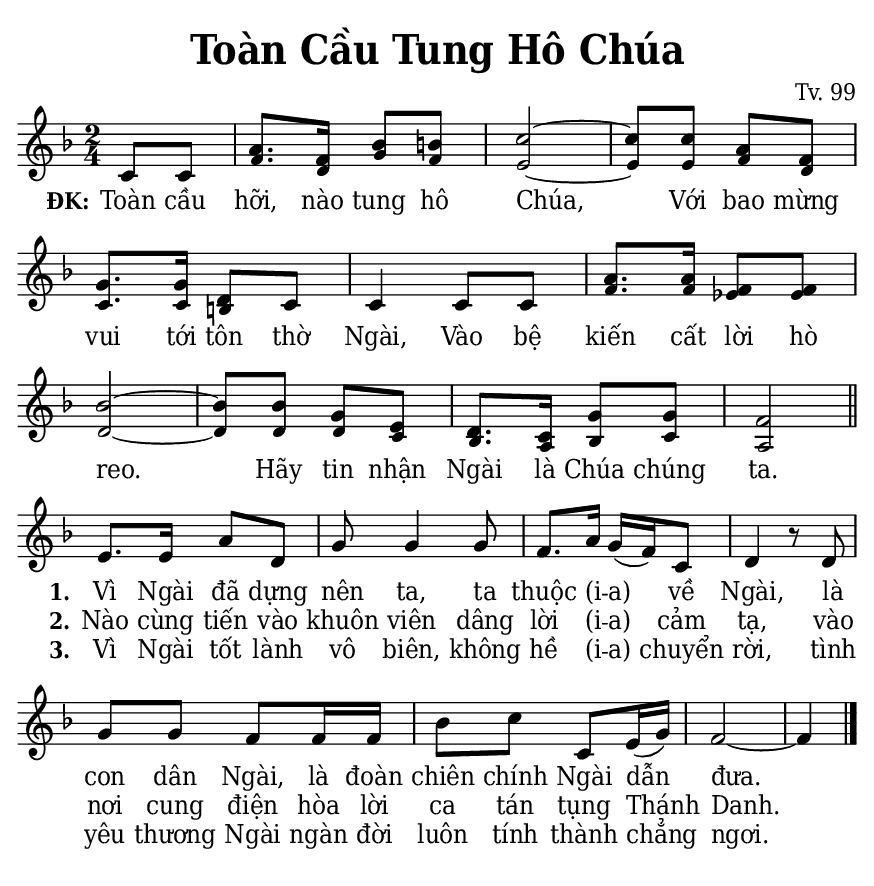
% Cài đặt chung\
\version "2.22.1"
\include "english.ly"

\header {
  title = \markup { \fontsize #1 "Toàn Cầu Tung Hô Chúa" }
  composer = "Tv. 99"
  %arranger = "Lm. Kim Long"
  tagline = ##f
}

% Nhạc phiên khúc
nhacPhienKhucSop = \relative c' {
  \partial 4 c8c |
  a'8. f16 bf8 b! |
  c2 ~ |
  c8 c a f |
  g8. g16 d8 c |
  c4 c8 c |
  a'8. a16 f8 f |
  bf2 ~ |
  bf8 bf g e |
  d8. c16 g'8 g |
  f2 \bar "||" \break
  
  e8. e16 a8 d, |
  g g4 g8 |
  f8. a16 g (f) c8 |
  d4 r8 d |
  g g f f16 f |
  bf8 c c, e16 (g) |
  f2 ~ |
  f4 \bar "|."
}

nhacPhienKhucAlto = \relative c' {
  c8 c |
  f8. d16 g8 f |
  e2 ~ |
  e8 e f d |
  c8. c16 b!8 c |
  c4 c8 c |
  f8. f16 ef8 ef |
  d2 ~ |
  d8 d d c |
  bf8. a16 bf8 c |
  a2
}

% Lời phiên khúc
loiPhienKhucSop = \lyrics {
  \set stanza = "ĐK:"
  Toàn cầu hỡi, nào tung hô Chúa,
  Với bao mừng vui tới tôn thờ Ngài,
  Vào bệ kiến cất lời hò reo.
  Hãy tin nhận Ngài là Chúa chúng ta.
  <<
    {
      \set stanza = "1."
      Vì Ngài đã dựng nên ta,
      ta thuộc (i -- a) về Ngài,
      là con dân Ngài,
      là đoàn chiên chính Ngài dẫn đưa.
    }
    \new Lyrics {
	    \set associatedVoice = "beSop"
	    \set stanza = "2."
	    Nào cùng tiến vào khuôn viên
	    dâng lời (i -- a) cảm tạ,
	    vào nơi cung điện
	    hòa lời ca tán tụng Thánh Danh.
    }
    \new Lyrics {
	    \set associatedVoice = "beSop"
	    \set stanza = "3."
	    Vì Ngài tốt lành vô biên,
	    không hề (i -- a) chuyển rời,
	    tình yêu thương Ngài
	    ngàn đời luôn tính thành chẳng ngơi.
    }
  >>
}

% Dàn trang
\paper {
  #(set-paper-size "a5")
  top-margin = 3\mm
  bottom-margin = 3\mm
  left-margin = 3\mm
  right-margin = 3\mm
  indent = #0
  #(define fonts
	 (make-pango-font-tree "Deja Vu Serif Condensed"
	 		       "Deja Vu Serif Condensed"
			       "Deja Vu Serif Condensed"
			       (/ 20 20)))
  print-page-number = ##f
  system-system-spacing = #'((basic-distance . 0.1) (padding . 2.5))
  %page-count = #1
}

TongNhip = {
  \key f \major \time 2/4
  \set Timing.beamExceptions = #'()
  \set Timing.baseMoment = #(ly:make-moment 1/4)
}

% Đổi kích thước nốt cho bè phụ
notBePhu =
#(define-music-function (font-size music) (number? ly:music?)
   (for-some-music
     (lambda (m)
       (if (music-is-of-type? m 'rhythmic-event)
           (begin
             (set! (ly:music-property m 'tweaks)
                   (cons `(font-size . ,font-size)
                         (ly:music-property m 'tweaks)))
             #t)
           #f))
     music)
   music)

\score {
  \new ChoirStaff <<
    \new Staff \with {
        \consists "Merge_rests_engraver"
        printPartCombineTexts = ##f
      }
      <<
      \new Voice \TongNhip \partCombine 
        \nhacPhienKhucSop
        \notBePhu -1 { \nhacPhienKhucAlto }
      \new NullVoice = beSop \nhacPhienKhucSop
      \new Lyrics \lyricsto beSop \loiPhienKhucSop
      >>
  >>
  \layout {
    %\override Staff.TimeSignature.transparent = ##t
    \override Lyrics.LyricSpace.minimum-distance = #0.8
    \override Score.BarNumber.break-visibility = ##(#f #f #f)
    \override Score.SpacingSpanner.uniform-stretching = ##t
  } 
}
